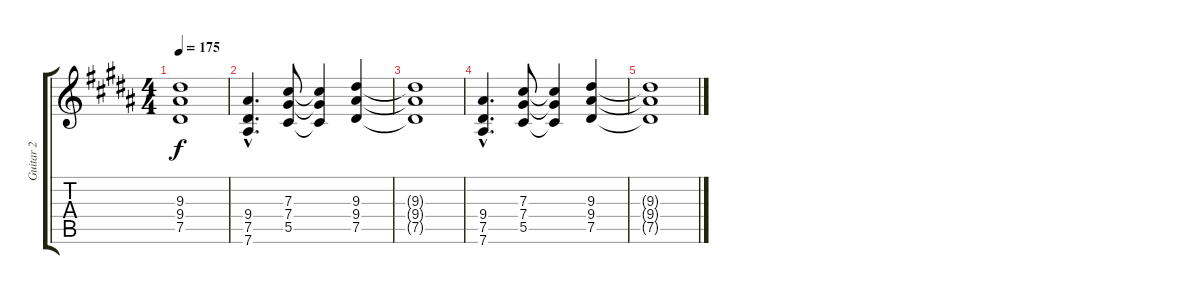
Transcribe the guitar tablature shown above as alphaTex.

\track ("Guitar 2" "Guitar 2") {instrument distortionguitar}
\staff {score tabs}
\tuning (Eb4 Bb3 Gb3 Db3 Ab2 Eb2) {hide}
\ts (4 4)
\tempo 175
\clef g2
\ks b
(9.3{t} 9.4{t} 7.5{t}).1{dy f} |
(9.4{hac} 7.5{hac} 7.6{hac}).4{d} (7.3 7.4 5.5).8 (7.3{t} 7.4{t} 5.5{t}).4 (9.3 9.4 7.5).4 |
(9.3{t} 9.4{t} 7.5{t}).1 |
(9.4{hac} 7.5{hac} 7.6{hac}).4{d} (7.3 7.4 5.5).8 (7.3{t} 7.4{t} 5.5{t}).4 (9.3 9.4 7.5).4 |
(9.3{t} 9.4{t} 7.5{t}).1
